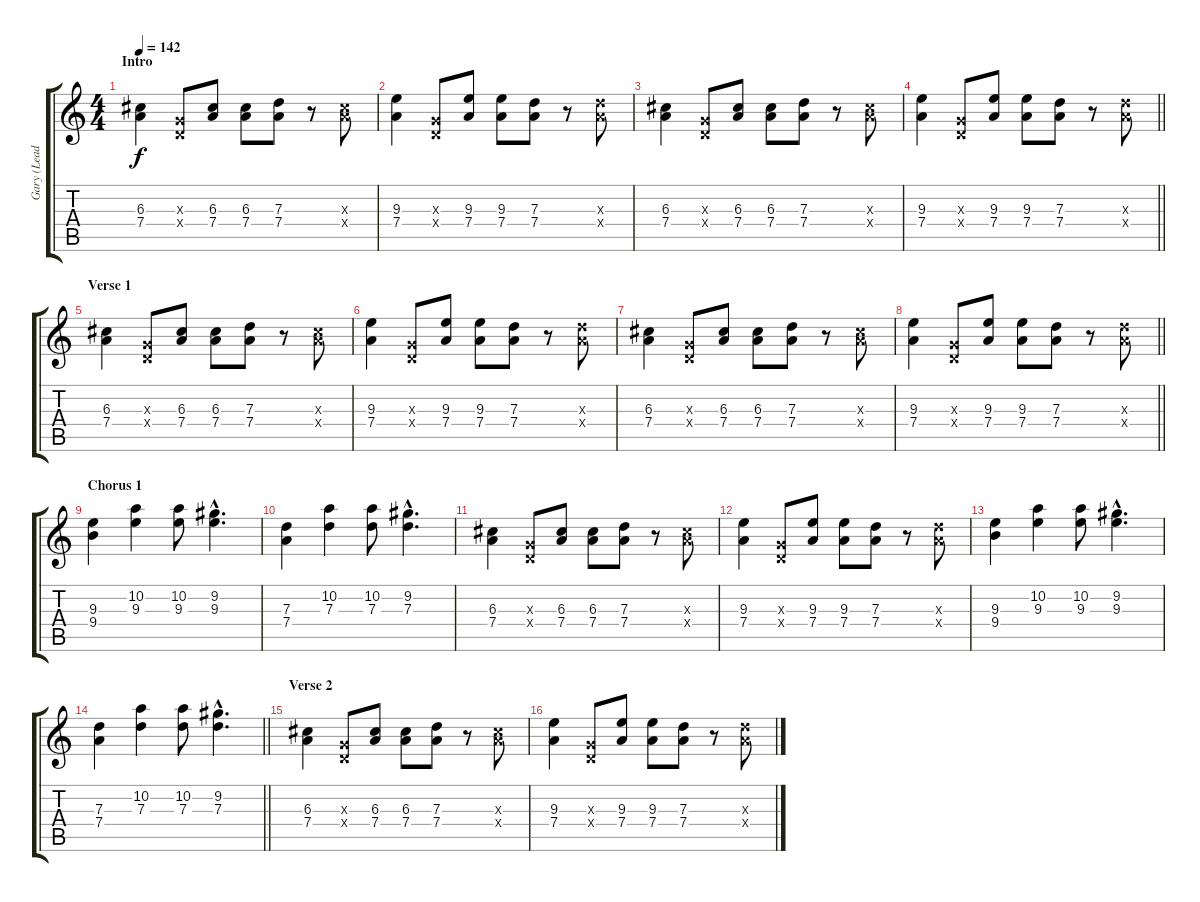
\track ("Gary (Lead Guitar)" "Gary (Lead") {instrument distortionguitar}
\staff {score tabs}
\tuning (E4 B3 G3 D3 A2 E2) {hide}
\ts (4 4)
\section ("" "Intro")
\tempo 142
\clef g2
\ks c
(6.3 7.4).4{dy f instrument distortionguitar} (0.3{x} 0.4{x}).8 (6.3 7.4).8 (6.3 7.4).8 (7.3 7.4).8 r.8 (6.3{x} 7.4{x}).8 |
(9.3 7.4).4 (0.3{x} 0.4{x}).8 (9.3 7.4).8 (9.3 7.4).8 (7.3 7.4).8 r.8 (7.3{x} 7.4{x}).8 |
(6.3 7.4).4 (0.3{x} 0.4{x}).8 (6.3 7.4).8 (6.3 7.4).8 (7.3 7.4).8 r.8 (6.3{x} 7.4{x}).8 |
\barLineRight lightlight
(9.3 7.4).4 (0.3{x} 0.4{x}).8 (9.3 7.4).8 (9.3 7.4).8 (7.3 7.4).8 r.8 (7.3{x} 7.4{x}).8 |
\section ("" "Verse 1")
(6.3 7.4).4 (0.3{x} 0.4{x}).8 (6.3 7.4).8 (6.3 7.4).8 (7.3 7.4).8 r.8 (6.3{x} 7.4{x}).8 |
(9.3 7.4).4 (0.3{x} 0.4{x}).8 (9.3 7.4).8 (9.3 7.4).8 (7.3 7.4).8 r.8 (7.3{x} 7.4{x}).8 |
(6.3 7.4).4 (0.3{x} 0.4{x}).8 (6.3 7.4).8 (6.3 7.4).8 (7.3 7.4).8 r.8 (6.3{x} 7.4{x}).8 |
\barLineRight lightlight
(9.3 7.4).4 (0.3{x} 0.4{x}).8 (9.3 7.4).8 (9.3 7.4).8 (7.3 7.4).8 r.8 (7.3{x} 7.4{x}).8 |
\section ("" "Chorus 1")
(9.3 9.4).4 (10.2 9.3).4 (10.2 9.3).8 (9.2{hac} 9.3{hac}).4{d} |
(7.3 7.4).4 (10.2 7.3).4 (10.2 7.3).8 (9.2{hac} 7.3{hac}).4{d} |
(6.3 7.4).4 (0.3{x} 0.4{x}).8 (6.3 7.4).8 (6.3 7.4).8 (7.3 7.4).8 r.8 (6.3{x} 7.4{x}).8 |
(9.3 7.4).4 (0.3{x} 0.4{x}).8 (9.3 7.4).8 (9.3 7.4).8 (7.3 7.4).8 r.8 (7.3{x} 7.4{x}).8 |
(9.3 9.4).4 (10.2 9.3).4 (10.2 9.3).8 (9.2{hac} 9.3{hac}).4{d} |
\barLineRight lightlight
(7.3 7.4).4 (10.2 7.3).4 (10.2 7.3).8 (9.2{hac} 7.3{hac}).4{d} |
\section ("" "Verse 2")
(6.3 7.4).4 (0.3{x} 0.4{x}).8 (6.3 7.4).8 (6.3 7.4).8 (7.3 7.4).8 r.8 (6.3{x} 7.4{x}).8 |
(9.3 7.4).4 (0.3{x} 0.4{x}).8 (9.3 7.4).8 (9.3 7.4).8 (7.3 7.4).8 r.8 (7.3{x} 7.4{x}).8
